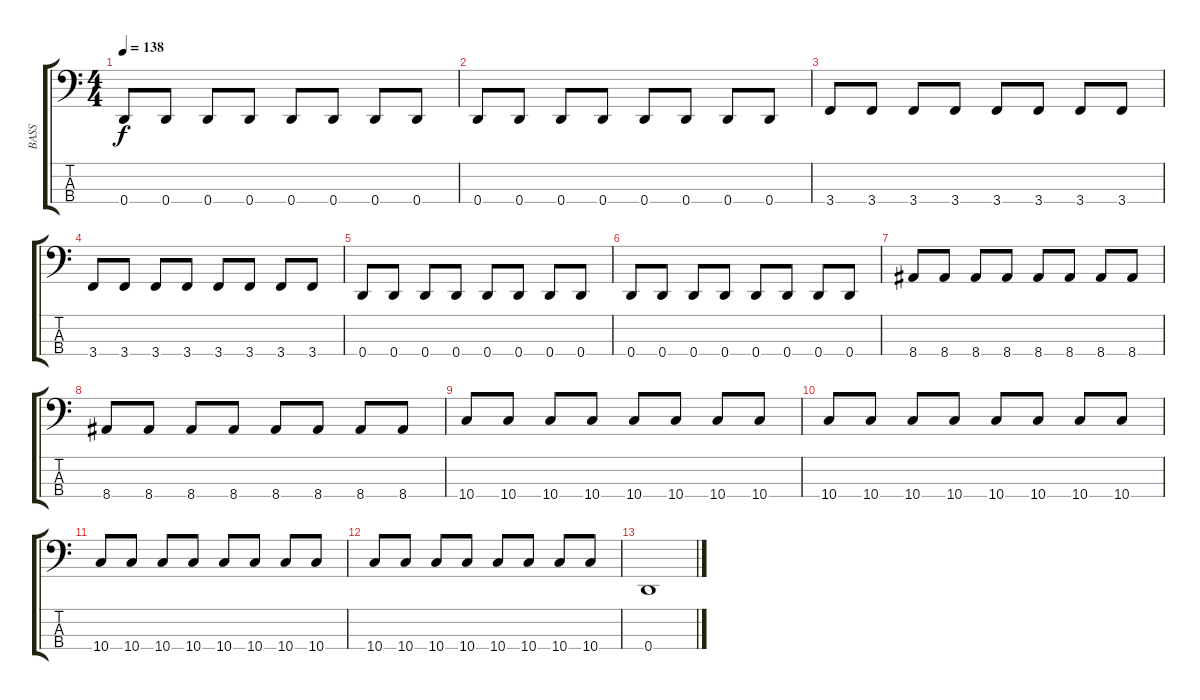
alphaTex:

\track ("BASS" "BASS") {instrument electricbasspick}
\staff {score tabs}
\tuning (G2 D2 A1 D1) {hide}
\ts (4 4)
\tempo 138
\clef f4
\ks c
0.4.8{dy f} 0.4.8 0.4.8 0.4.8 0.4.8 0.4.8 0.4.8 0.4.8 |
0.4.8 0.4.8 0.4.8 0.4.8 0.4.8 0.4.8 0.4.8 0.4.8 |
3.4.8 3.4.8 3.4.8 3.4.8 3.4.8 3.4.8 3.4.8 3.4.8 |
3.4.8 3.4.8 3.4.8 3.4.8 3.4.8 3.4.8 3.4.8 3.4.8 |
0.4.8 0.4.8 0.4.8 0.4.8 0.4.8 0.4.8 0.4.8 0.4.8 |
0.4.8 0.4.8 0.4.8 0.4.8 0.4.8 0.4.8 0.4.8 0.4.8 |
8.4.8 8.4.8 8.4.8 8.4.8 8.4.8 8.4.8 8.4.8 8.4.8 |
8.4.8 8.4.8 8.4.8 8.4.8 8.4.8 8.4.8 8.4.8 8.4.8 |
10.4.8 10.4.8 10.4.8 10.4.8 10.4.8 10.4.8 10.4.8 10.4.8 |
10.4.8 10.4.8 10.4.8 10.4.8 10.4.8 10.4.8 10.4.8 10.4.8 |
10.4.8 10.4.8 10.4.8 10.4.8 10.4.8 10.4.8 10.4.8 10.4.8 |
10.4.8 10.4.8 10.4.8 10.4.8 10.4.8 10.4.8 10.4.8 10.4.8 |
0.4.1
